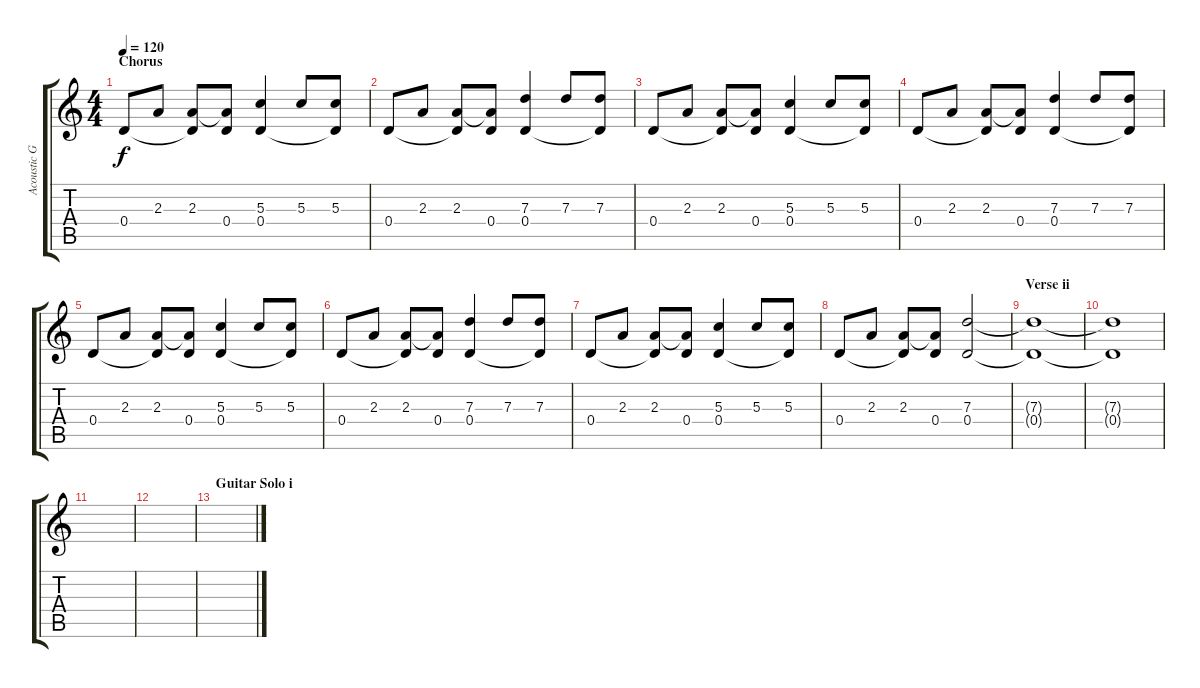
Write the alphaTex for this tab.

\track ("Acoustic Guitar (nylon)" "Acoustic G") {instrument acousticguitarnylon}
\staff {score tabs}
\tuning (E4 B3 G3 D3 A2 D2) {hide}
\ts (4 4)
\section ("" "Chorus")
\tempo 120
\clef g2
\ks c
0.4.8{dy f} 2.3.8 (2.3 0.4{t}).8 (2.3{t} 0.4).8 (5.3 0.4).4 5.3.8 (5.3 0.4{t}).8 |
0.4.8 2.3.8 (2.3 0.4{t}).8 (2.3{t} 0.4).8 (7.3 0.4).4 7.3.8 (7.3 0.4{t}).8 |
0.4.8 2.3.8 (2.3 0.4{t}).8 (2.3{t} 0.4).8 (5.3 0.4).4 5.3.8 (5.3 0.4{t}).8 |
0.4.8 2.3.8 (2.3 0.4{t}).8 (2.3{t} 0.4).8 (7.3 0.4).4 7.3.8 (7.3 0.4{t}).8 |
0.4.8 2.3.8 (2.3 0.4{t}).8 (2.3{t} 0.4).8 (5.3 0.4).4 5.3.8 (5.3 0.4{t}).8 |
0.4.8 2.3.8 (2.3 0.4{t}).8 (2.3{t} 0.4).8 (7.3 0.4).4 7.3.8 (7.3 0.4{t}).8 |
0.4.8 2.3.8 (2.3 0.4{t}).8 (2.3{t} 0.4).8 (5.3 0.4).4 5.3.8 (5.3 0.4{t}).8 |
0.4.8 2.3.8 (2.3 0.4{t}).8 (2.3{t} 0.4).8 (7.3 0.4).2{volume 6} |
\section ("" "Verse ii")
(7.3{t} 0.4{t}).1 |
(7.3{t} 0.4{t}).1 |
|
|
\section ("" "Guitar Solo i")
